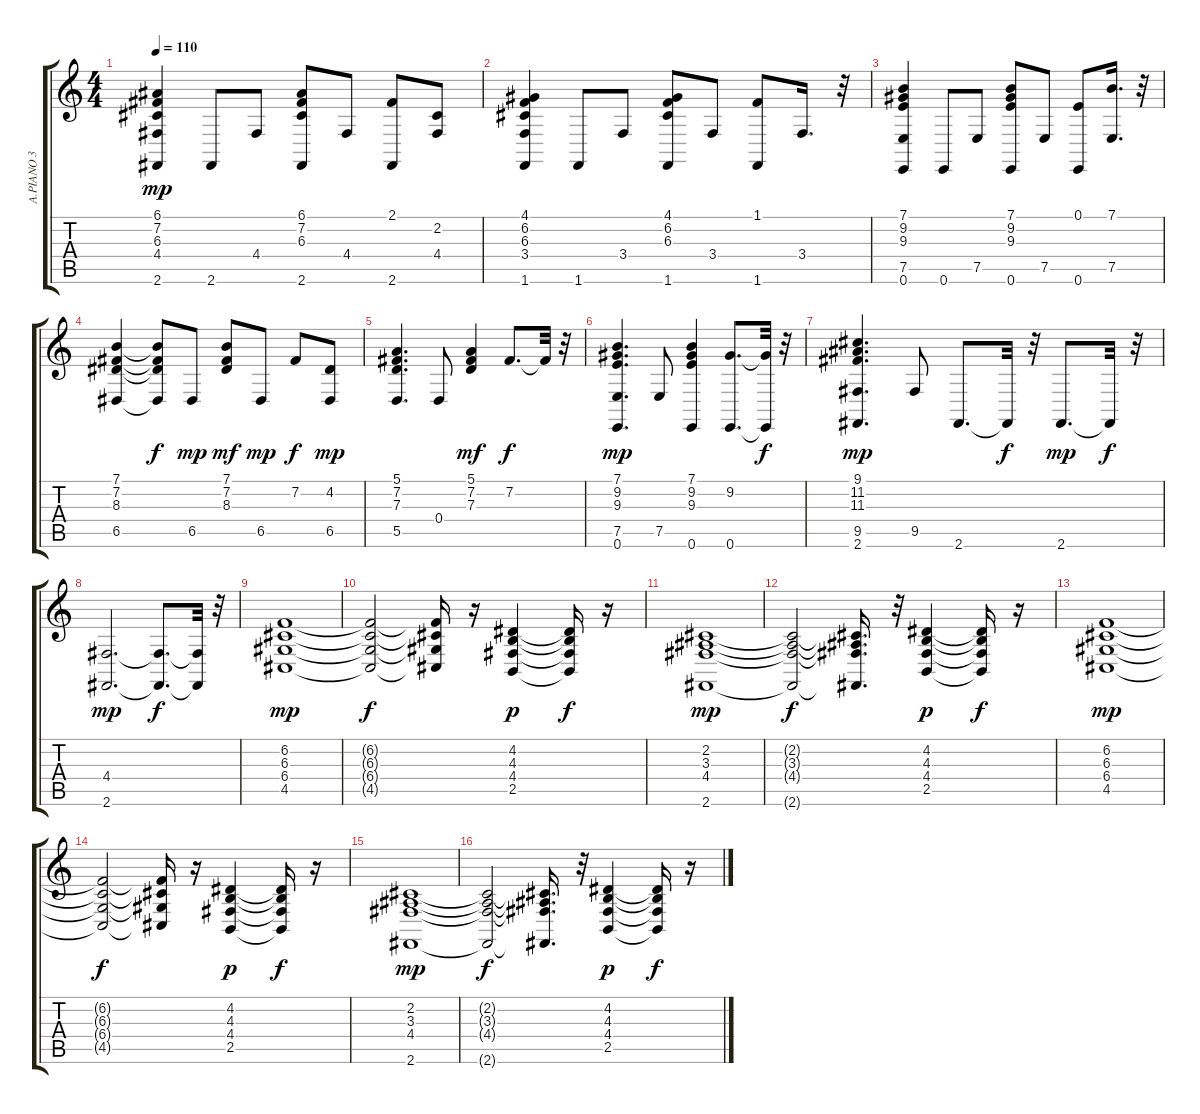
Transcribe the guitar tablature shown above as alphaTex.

\track ("A.PIANO 3" "A.PIANO 3") {instrument electricgrandpiano}
\staff {score tabs}
\tuning (E4 B3 G3 D3 A2 E2) {hide}
\ts (4 4)
\tempo 110
\clef g2
\ks c
(6.1 7.2 6.3 4.4 2.6).4{dy mp} 2.6.8 4.4.8 (6.1 7.2 6.3 2.6).8 4.4.8 (2.1 2.6).8 (2.2 4.4).8 |
(4.1 6.2 6.3 3.4 1.6).4 1.6.8 3.4.8 (4.1 6.2 6.3 1.6).8 3.4.8 (1.1 1.6).8 3.4.16{d} r.32 |
(7.1 9.2 9.3 7.5 0.6).4 0.6.8 7.5.8 (7.1 9.2 9.3 0.6).8 7.5.8 (0.1 0.6).8 (7.1 7.5).16{d} r.32 |
(7.1 7.2 8.3 6.5).4 (7.1{t} 7.2{t} 8.3{t} 6.5{t}).8{dy f} 6.5.8{dy mp} (7.1 7.2 8.3).8{dy mf} 6.5.8{dy mp} 7.2.8{dy f} (4.2 6.5).8{dy mp} |
(5.1 7.2 7.3 5.5).4{d} 0.4.8 (5.1 7.2 7.3).4{dy mf} 7.2.8{d dy f} 7.2{t}.32 r.32 |
(7.1 9.2 9.3 7.5 0.6).4{d dy mp} 7.5.8 (7.1 9.2 9.3 0.6).4 (9.2 0.6).8{d} (9.2{t} 0.6{t}).32{dy f} r.32 |
(9.1 11.2 11.3 9.5 2.6).4{d dy mp} 9.5.8 2.6.8{d} 2.6{t}.32{dy f} r.32 2.6.8{d dy mp} 2.6{t}.32{dy f} r.32 |
(4.4 2.6).2{d dy mp} (4.4{t} 2.6{t}).8{d dy f} (4.4{t} 2.6{t}).32 r.32 |
(6.2 6.3 6.4 4.5).1{dy mp} |
(6.2{t} 6.3{t} 6.4{t} 4.5{t}).2{dy f} (6.2{t} 6.3{t} 6.4{t} 4.5{t}).16 r.16 (4.2 4.3 4.4 2.5).4{dy p} (4.2{t} 4.3{t} 4.4{t} 2.5{t}).16{dy f} r.16 |
(2.2 3.3 4.4 2.6).1{dy mp} |
(2.2{t} 3.3{t} 4.4{t} 2.6{t}).2{dy f} (2.2{t} 3.3{t} 4.4{t} 2.6{t}).16{d} r.32 (4.2 4.3 4.4 2.5).4{dy p} (4.2{t} 4.3{t} 4.4{t} 2.5{t}).16{dy f} r.16 |
(6.2 6.3 6.4 4.5).1{dy mp} |
(6.2{t} 6.3{t} 6.4{t} 4.5{t}).2{dy f} (6.2{t} 6.3{t} 6.4{t} 4.5{t}).16 r.16 (4.2 4.3 4.4 2.5).4{dy p} (4.2{t} 4.3{t} 4.4{t} 2.5{t}).16{dy f} r.16 |
(2.2 3.3 4.4 2.6).1{dy mp} |
(2.2{t} 3.3{t} 4.4{t} 2.6{t}).2{dy f} (2.2{t} 3.3{t} 4.4{t} 2.6{t}).16{d} r.32 (4.2 4.3 4.4 2.5).4{dy p} (4.2{t} 4.3{t} 4.4{t} 2.5{t}).16{dy f} r.16
